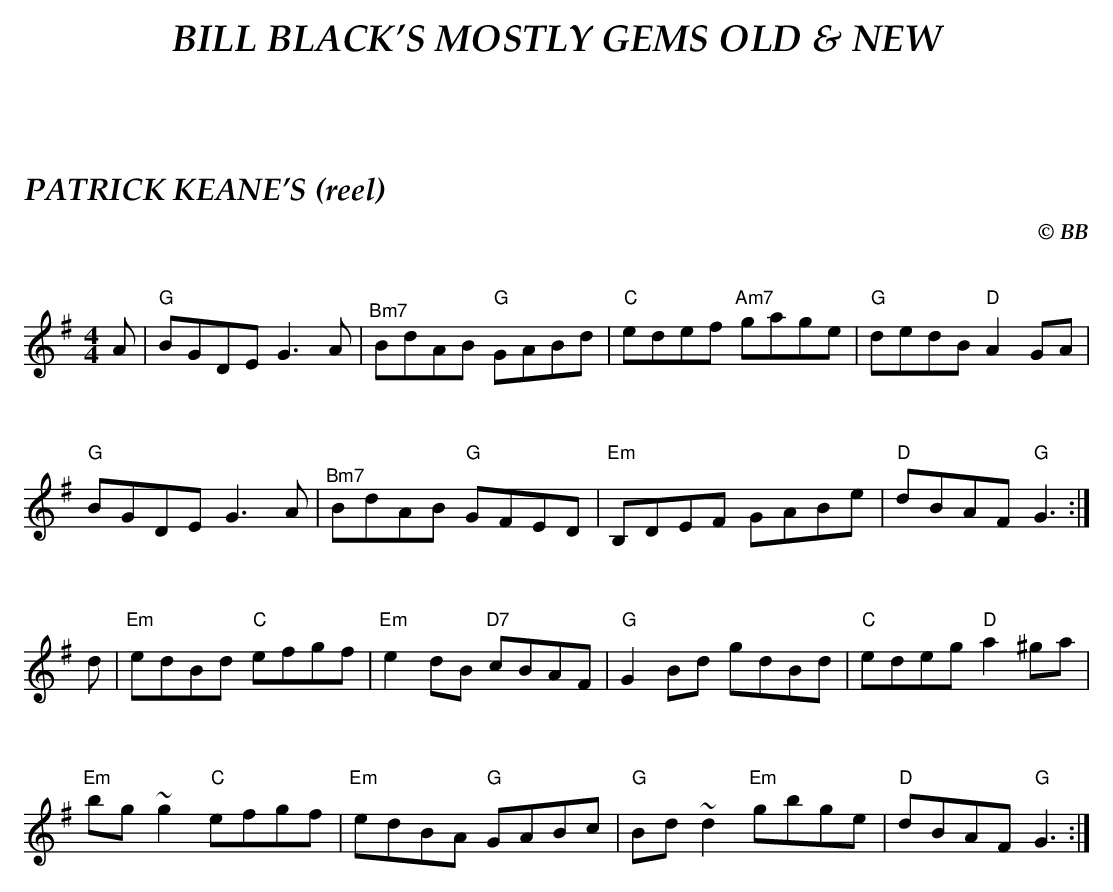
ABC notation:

X:1
T:PATRICK KEANE'S (reel)
C:© BB
Q:1/4=180
M:4/4
L:1/8
K:G
A|"G"BGDE G3 A|"^Bm7"BdAB "G"GABd|"C"edef "Am7"gage|"G"dedB "D"A2GA|
"G"BGDE G3 A|"^Bm7"BdAB "G"GFED|"Em"B,DEF GABe|"D"dBAF "G"G3 :|
d|"Em"edBd "C"efgf|"Em"e2dB "D7"cBAF|"G"G2 Bd gdBd|"C"edeg "D"a2 ^ga|
"Em"bg~g2 "C"efgf|"Em"edBA "G"GABc|"G"Bd ~d2 "Em"gbge|"D"dBAF "G"G3 :|
